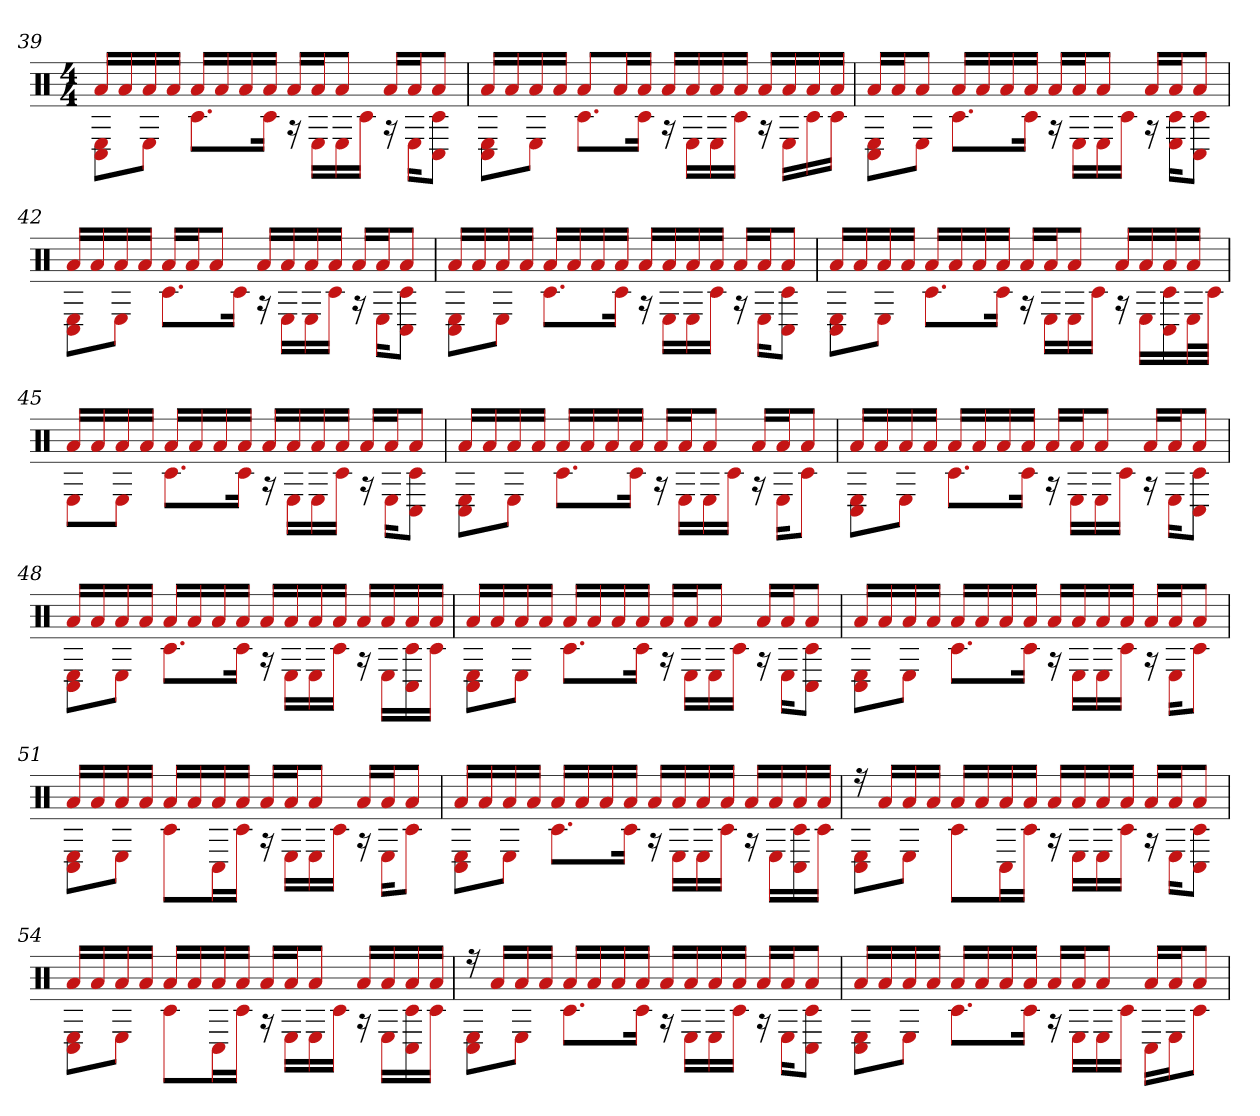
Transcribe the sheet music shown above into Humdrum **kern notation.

**kern
*part1
*staff1
*clefX
*k[]
*M4/4
=39
*^
16aLL	8C# 8EL
16a	.
16a	8EJ
16aJJ	.
16aLL	8.c#L
16a	.
16a	.
16aJJ	16c#Jk
16aLL	16r
16aJ	16ELL
8aJ	16E
.	16c#JJ
16aLL	16r
16aJ	16EKL
8aJ	8C# 8c#J
=40	=40
16aLL	8C# 8EL
16a	.
16a	8EJ
16aJJ	.
8aL	8.c#L
16aL	.
16aJJ	16c#Jk
16aLL	16r
16a	16ELL
16a	16E
16aJJ	16c#JJ
16aLL	16r
16a	16ELL
16a	16c#
16aJJ	16c#JJ
=41	=41
16aLL	8C# 8EL
16aJ	.
8aJ	8EJ
16aLL	8.c#L
16a	.
16a	.
16aJJ	16c#Jk
16aLL	16r
16aJ	16ELL
8aJ	16E
.	16c#JJ
16aLL	16r
16aJ	16c# 16EKL
8aJ	8C# 8c#J
=42	=42
16aLL	8C# 8EL
16a	.
16a	8EJ
16aJJ	.
16aLL	8.c#L
16aJ	.
8aJ	.
.	16c#Jk
16aLL	16r
16a	16ELL
16a	16E
16aJJ	16c#JJ
16aLL	16r
16aJ	16EKL
8aJ	8C# 8c#J
=43	=43
16aLL	8C# 8EL
16a	.
16a	8EJ
16aJJ	.
16aLL	8.c#L
16a	.
16a	.
16aJJ	16c#Jk
16aLL	16r
16a	16ELL
16a	16E
16aJJ	16c#JJ
16aLL	16r
16aJ	16EKL
8aJ	8C# 8c#J
=44	=44
16aLL	8C# 8EL
16a	.
16a	8EJ
16aJJ	.
16aLL	8.c#L
16a	.
16a	.
16aJJ	16c#Jk
16aLL	16r
16aJ	16ELL
8aJ	16E
.	16c#JJ
16aLL	16r
16a	16ELL
16a	16C# 16c#
16aJJ	32EL
.	32c#JJJ
=45	=45
16aLL	8EL
16a	.
16a	8EJ
16aJJ	.
16aLL	8.c#L
16a	.
16a	.
16aJJ	16c#Jk
16aLL	16r
16a	16ELL
16a	16E
16aJJ	16c#JJ
16aLL	16r
16aJ	16EKL
8aJ	8C# 8c#J
=46	=46
16aLL	8C# 8EL
16a	.
16a	8EJ
16aJJ	.
16aLL	8.c#L
16a	.
16a	.
16aJJ	16c#Jk
16aLL	16r
16aJ	16ELL
8aJ	16E
.	16c#JJ
16aLL	16r
16aJ	16EKL
8aJ	8c#J
=47	=47
16aLL	8C# 8EL
16a	.
16a	8EJ
16aJJ	.
16aLL	8.c#L
16a	.
16a	.
16aJJ	16c#Jk
16aLL	16r
16aJ	16ELL
8aJ	16E
.	16c#JJ
16aLL	16r
16aJ	16EKL
8aJ	8C# 8c#J
=48	=48
16aLL	8C# 8EL
16a	.
16a	8EJ
16aJJ	.
16aLL	8.c#L
16a	.
16a	.
16aJJ	16c#Jk
16aLL	16r
16a	16ELL
16a	16E
16aJJ	16c#JJ
16aLL	16r
16a	16ELL
16a	16C# 16c#
16aJJ	16c#JJ
=49	=49
16aLL	8C# 8EL
16a	.
16a	8EJ
16aJJ	.
16aLL	8.c#L
16a	.
16a	.
16aJJ	16c#Jk
16aLL	16r
16aJ	16ELL
8aJ	16E
.	16c#JJ
16aLL	16r
16aJ	16EKL
8aJ	8C# 8c#J
=50	=50
16aLL	8C# 8EL
16a	.
16a	8EJ
16aJJ	.
16aLL	8.c#L
16a	.
16a	.
16aJJ	16c#Jk
16aLL	16r
16a	16ELL
16a	16E
16aJJ	16c#JJ
16aLL	16r
16aJ	16EKL
8aJ	8c#J
=51	=51
16aLL	8C# 8EL
16a	.
16a	8EJ
16aJJ	.
16aLL	8c#L
16a	.
16a	16C#L
16aJJ	16c#JJ
16aLL	16r
16aJ	16ELL
8aJ	16E
.	16c#JJ
16aLL	16r
16aJ	16EKL
8aJ	8c#J
=52	=52
16aLL	8C# 8EL
16a	.
16a	8EJ
16aJJ	.
16aLL	8.c#L
16a	.
16a	.
16aJJ	16c#Jk
16aLL	16r
16a	16ELL
16a	16E
16aJJ	16c#JJ
16aLL	16r
16a	16ELL
16a	16C# 16c#
16aJJ	16c#JJ
=53	=53
16r	8C# 8EL
16aLL	.
16a	8EJ
16aJJ	.
16aLL	8c#L
16a	.
16a	16C#L
16aJJ	16c#JJ
16aLL	16r
16a	16ELL
16a	16E
16aJJ	16c#JJ
16aLL	16r
16aJ	16EKL
8aJ	8C# 8c#J
=54	=54
16aLL	8C# 8EL
16a	.
16a	8EJ
16aJJ	.
16aLL	8c#L
16a	.
16a	16C#L
16aJJ	16c#JJ
16aLL	16r
16aJ	16ELL
8aJ	16E
.	16c#JJ
16aLL	16r
16a	16ELL
16a	16C# 16c#
16aJJ	16c#JJ
=55	=55
16r	8C# 8EL
16aLL	.
16a	8EJ
16aJJ	.
16aLL	8.c#L
16a	.
16a	.
16aJJ	16c#Jk
16aLL	16r
16a	16ELL
16a	16E
16aJJ	16c#JJ
16aLL	16r
16aJ	16EKL
8aJ	8C# 8c#J
=56	=56
16aLL	8C# 8EL
16a	.
16a	8EJ
16aJJ	.
16aLL	8.c#L
16a	.
16a	.
16aJJ	16c#Jk
16aLL	16r
16aJ	16ELL
8aJ	16E
.	16c#JJ
16aLL	16C#LL
16aJ	16EJ
8aJ	8c#J
*v	*v
=
*-
